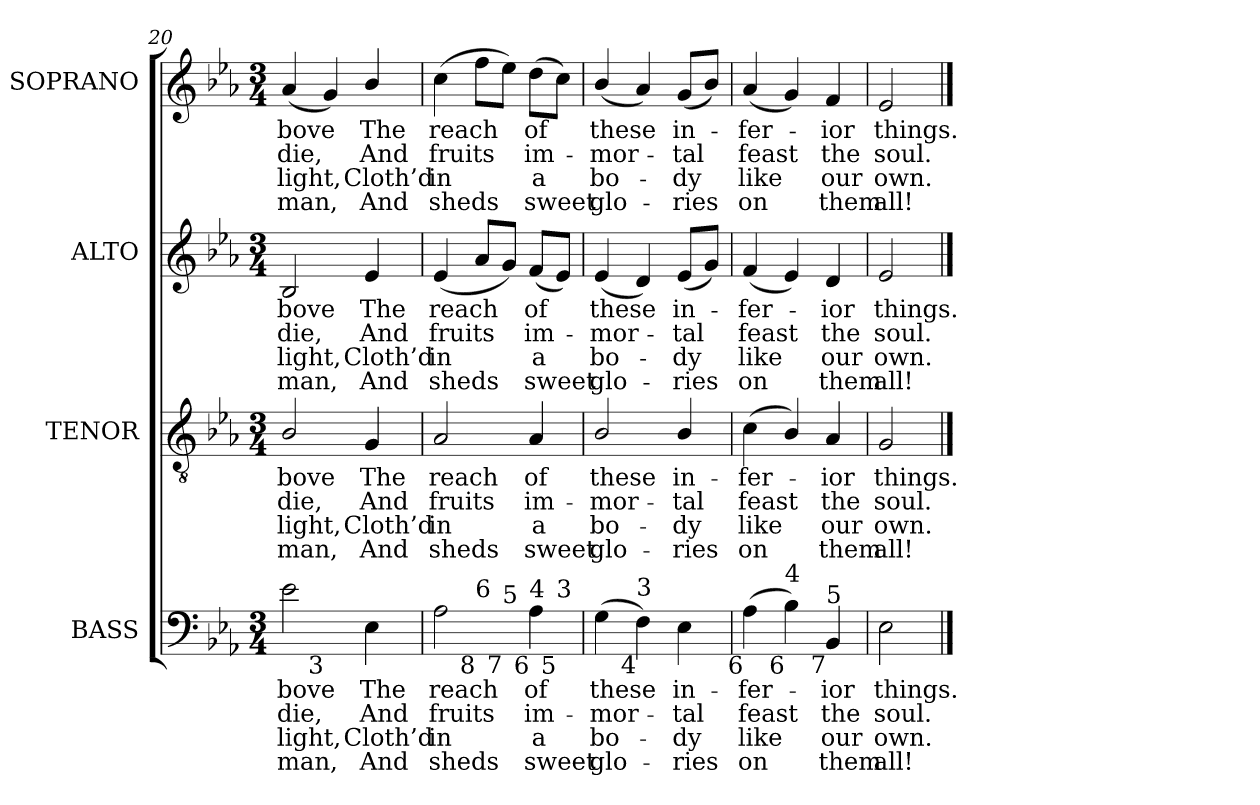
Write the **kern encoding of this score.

**kern	**text	**text	**text	**text	**kern	**text	**text	**text	**text	**kern	**text	**text	**text	**text	**kern	**text	**text	**text	**text
*part4	*part4	*part4	*part4	*part4	*part3	*part3	*part3	*part3	*part3	*part2	*part2	*part2	*part2	*part2	*part1	*part1	*part1	*part1	*part1
*staff4	*staff4	*staff4	*staff4	*staff4	*staff3	*staff3	*staff3	*staff3	*staff3	*staff2	*staff2	*staff2	*staff2	*staff2	*staff1	*staff1	*staff1	*staff1	*staff1
*I"BASS	*	*	*	*	*I"TENOR	*	*	*	*	*I"ALTO	*	*	*	*	*I"SOPRANO	*	*	*	*
*I'B.	*	*	*	*	*I'T.	*	*	*	*	*I'A.	*	*	*	*	*I'S.	*	*	*	*
*clefF4	*	*	*	*	*clefGv2	*	*	*	*	*clefG2	*	*	*	*	*clefG2	*	*	*	*
*	*	*	*	*	*ITrd7c12	*	*	*	*	*	*	*	*	*	*	*	*	*	*
*k[b-e-a-]	*	*	*	*	*k[b-e-a-]	*	*	*	*	*k[b-e-a-]	*	*	*	*	*k[b-e-a-]	*	*	*	*
*E-:	*	*	*	*	*E-:	*	*	*	*	*E-:	*	*	*	*	*E-:	*	*	*	*
*M3/4	*	*	*	*	*M3/4	*	*	*	*	*M3/4	*	*	*	*	*M3/4	*	*	*	*
=20	=20	=20	=20	=20	=20	=20	=20	=20	=20	=20	=20	=20	=20	=20	=20	=20	=20	=20	=20
!	!LO:LY:b:color=#000000	!LO:LY:b:color=#000000	!LO:LY:b:color=#000000	!LO:LY:b:color=#000000	!	!	!	!	!	!	!	!	!	!	!	!	!	!	!
!	!	!	!	!	!	!LO:LY:b:color=#000000	!LO:LY:b:color=#000000	!LO:LY:b:color=#000000	!LO:LY:b:color=#000000	!	!	!	!	!	!	!	!	!	!
!	!	!	!	!	!	!	!	!	!	!	!LO:LY:b:color=#000000	!LO:LY:b:color=#000000	!LO:LY:b:color=#000000	!LO:LY:b:color=#000000	!	!	!	!	!
!LO:TX:b:rj:t=4	!	!	!	!	!	!	!	!	!	!	!	!	!	!	!	!	!	!	!
!	!	!	!	!	!	!	!	!	!	!	!	!	!	!	!	!LO:LY:b:color=#000000	!LO:LY:b:color=#000000	!LO:LY:b:color=#000000	!LO:LY:b:color=#000000
*^	*	*	*	*	*	*	*	*	*	*	*	*	*	*	*	*	*	*	*
2e-i\	4ryy	-bove	die,	light,	man,	2BB-i/	-bove	die,	light,	man,	2B-i/	-bove	die,	light,	man,	(4a-i/	-bove	die,	light,	man,
!	!LO:TX:b:rj:t=3	!	!	!	!	!	!	!	!	!	!	!	!	!	!	!	!	!	!	!
.	2ryy	.	.	.	.	.	.	.	.	.	.	.	.	.	.	4gi/)	.	.	.	.
!	!	!LO:LY:b:color=#000000	!LO:LY:b:color=#000000	!LO:LY:b:color=#000000	!LO:LY:b:color=#000000	!	!	!	!	!	!	!	!	!	!	!	!	!	!	!
!	!	!	!	!	!	!	!LO:LY:b:color=#000000	!LO:LY:b:color=#000000	!LO:LY:b:color=#000000	!LO:LY:b:color=#000000	!	!	!	!	!	!	!	!	!	!
!	!	!	!	!	!	!	!	!	!	!	!	!LO:LY:b:color=#000000	!LO:LY:b:color=#000000	!LO:LY:b:color=#000000	!LO:LY:b:color=#000000	!	!	!	!	!
!	!	!	!	!	!	!	!	!	!	!	!	!	!	!	!	!	!LO:LY:b:color=#000000	!LO:LY:b:color=#000000	!LO:LY:b:color=#000000	!LO:LY:b:color=#000000
4E-i\	.	The	And	Cloth’d	And	4GGi/	The	And	Cloth’d	And	4e-i/	The	And	Cloth’d	And	4b-i/	The	And	Cloth’d	And
*v	*v	*	*	*	*	*	*	*	*	*	*	*	*	*	*	*	*	*	*	*
=21	=21	=21	=21	=21	=21	=21	=21	=21	=21	=21	=21	=21	=21	=21	=21	=21	=21	=21	=21
*^	*	*	*	*	*	*	*	*	*	*	*	*	*	*	*	*	*	*	*
!	!	!LO:LY:b:color=#000000	!LO:LY:b:color=#000000	!LO:LY:b:color=#000000	!LO:LY:b:color=#000000	!	!	!	!	!	!	!	!	!	!	!	!	!	!	!
*v	*v	*	*	*	*	*	*	*	*	*	*	*	*	*	*	*	*	*	*	*
*^	*	*	*	*	*	*	*	*	*	*	*	*	*	*	*	*	*	*	*
!	!	!	!	!	!	!	!LO:LY:b:color=#000000	!LO:LY:b:color=#000000	!LO:LY:b:color=#000000	!LO:LY:b:color=#000000	!	!	!	!	!	!	!	!	!	!
*v	*v	*	*	*	*	*	*	*	*	*	*	*	*	*	*	*	*	*	*	*
*^	*	*	*	*	*	*	*	*	*	*	*	*	*	*	*	*	*	*	*
!	!	!	!	!	!	!	!	!	!	!	!	!LO:LY:b:color=#000000	!LO:LY:b:color=#000000	!LO:LY:b:color=#000000	!LO:LY:b:color=#000000	!	!	!	!	!
*v	*v	*	*	*	*	*	*	*	*	*	*	*	*	*	*	*	*	*	*	*
*^	*	*	*	*	*	*	*	*	*	*	*	*	*	*	*	*	*	*	*
!LO:TX:b:rj:t=5	!	!	!	!	!	!	!	!	!	!	!	!	!	!	!	!	!	!	!	!
!LO:TX:t=3	!	!	!	!	!	!	!	!	!	!	!	!	!	!	!	!	!	!	!	!
!	!	!	!	!	!	!	!	!	!	!	!	!	!	!	!	!	!LO:LY:b:color=#000000	!LO:LY:b:color=#000000	!LO:LY:b:color=#000000	!LO:LY:b:color=#000000
*^	*^	*	*	*	*	*	*	*	*	*	*	*	*	*	*	*	*	*	*	*
2A-i\	4ryy	4.ryy	2ryy	reach	fruits	in	sheds	2AA-i/	reach	fruits	in	sheds	(4e-i/	reach	fruits	in	sheds	(4cci\	reach	fruits	in	sheds
!	!LO:TX:b:rj:t=8	!	!	!	!	!	!	!	!	!	!	!	!	!	!	!	!	!	!	!	!	!
!	!LO:TX:t=6	!	!	!	!	!	!	!	!	!	!	!	!	!	!	!	!	!	!	!	!	!
.	2ryy	.	.	.	.	.	.	.	.	.	.	.	8a-i/L	.	.	.	.	8ffi\L	.	.	.	.
!	!	!LO:TX:b:rj:t=7	!	!	!	!	!	!	!	!	!	!	!	!	!	!	!	!	!	!	!	!
!	!	!LO:TX:t=5	!	!	!	!	!	!	!	!	!	!	!	!	!	!	!	!	!	!	!	!
.	.	4.ryy	.	.	.	.	.	.	.	.	.	.	8gi/J)	.	.	.	.	8ee-i\J)	.	.	.	.
!	!	!	!	!LO:LY:b:color=#000000	!LO:LY:b:color=#000000	!LO:LY:b:color=#000000	!LO:LY:b:color=#000000	!	!	!	!	!	!	!	!	!	!	!	!	!	!	!
!	!	!	!	!	!	!	!	!	!LO:LY:b:color=#000000	!LO:LY:b:color=#000000	!LO:LY:b:color=#000000	!LO:LY:b:color=#000000	!	!	!	!	!	!	!	!	!	!
!	!	!	!	!	!	!	!	!	!	!	!	!	!	!LO:LY:b:color=#000000	!LO:LY:b:color=#000000	!LO:LY:b:color=#000000	!LO:LY:b:color=#000000	!	!	!	!	!
!LO:TX:b:rj:t=6	!	!	!	!	!	!	!	!	!	!	!	!	!	!	!	!	!	!	!	!	!	!
!LO:TX:t=4	!	!	!	!	!	!	!	!	!	!	!	!	!	!	!	!	!	!	!	!	!	!
!	!	!	!	!	!	!	!	!	!	!	!	!	!	!	!	!	!	!	!LO:LY:b:color=#000000	!LO:LY:b:color=#000000	!LO:LY:b:color=#000000	!LO:LY:b:color=#000000
4A-i\	.	.	8ryy	of	im-	a	sweet	4AA-i/	of	im-	a	sweet	(8fi/L	of	im-	a	sweet	(8ddi\L	of	im-	a	sweet
!	!	!	!LO:TX:b:rj:t=5	!	!	!	!	!	!	!	!	!	!	!	!	!	!	!	!	!	!	!
!	!	!	!LO:TX:t=3	!	!	!	!	!	!	!	!	!	!	!	!	!	!	!	!	!	!	!
.	.	.	8ryy	.	.	.	.	.	.	.	.	.	8e-i/J)	.	.	.	.	8cci\J)	.	.	.	.
*v	*v	*v	*v	*	*	*	*	*	*	*	*	*	*	*	*	*	*	*	*	*	*	*
=22	=22	=22	=22	=22	=22	=22	=22	=22	=22	=22	=22	=22	=22	=22	=22	=22	=22	=22	=22
*^	*	*	*	*	*	*	*	*	*	*	*	*	*	*	*	*	*	*	*
*	*^	*	*	*	*	*	*	*	*	*	*	*	*	*	*	*	*	*	*	*
*	*	*^	*	*	*	*	*	*	*	*	*	*	*	*	*	*	*	*	*	*	*
!	!	!	!	!LO:LY:b:color=#000000	!LO:LY:b:color=#000000	!LO:LY:b:color=#000000	!LO:LY:b:color=#000000	!	!	!	!	!	!	!	!	!	!	!	!	!	!	!
*v	*v	*v	*v	*	*	*	*	*	*	*	*	*	*	*	*	*	*	*	*	*	*	*
*^	*	*	*	*	*	*	*	*	*	*	*	*	*	*	*	*	*	*	*
*	*^	*	*	*	*	*	*	*	*	*	*	*	*	*	*	*	*	*	*	*
*	*	*^	*	*	*	*	*	*	*	*	*	*	*	*	*	*	*	*	*	*	*
!	!	!	!	!	!	!	!	!	!LO:LY:b:color=#000000	!LO:LY:b:color=#000000	!LO:LY:b:color=#000000	!LO:LY:b:color=#000000	!	!	!	!	!	!	!	!	!	!
*v	*v	*v	*v	*	*	*	*	*	*	*	*	*	*	*	*	*	*	*	*	*	*	*
*^	*	*	*	*	*	*	*	*	*	*	*	*	*	*	*	*	*	*	*
*	*^	*	*	*	*	*	*	*	*	*	*	*	*	*	*	*	*	*	*	*
*	*	*^	*	*	*	*	*	*	*	*	*	*	*	*	*	*	*	*	*	*	*
!	!	!	!	!	!	!	!	!	!	!	!	!	!	!LO:LY:b:color=#000000	!LO:LY:b:color=#000000	!LO:LY:b:color=#000000	!LO:LY:b:color=#000000	!	!	!	!	!
*v	*v	*v	*v	*	*	*	*	*	*	*	*	*	*	*	*	*	*	*	*	*	*	*
*^	*	*	*	*	*	*	*	*	*	*	*	*	*	*	*	*	*	*	*
*	*^	*	*	*	*	*	*	*	*	*	*	*	*	*	*	*	*	*	*	*
*	*	*^	*	*	*	*	*	*	*	*	*	*	*	*	*	*	*	*	*	*	*
!LO:TX:b:rj:t=6	!	!	!	!	!	!	!	!	!	!	!	!	!	!	!	!	!	!	!	!	!	!
!	!	!	!	!	!	!	!	!	!	!	!	!	!	!	!	!	!	!	!LO:LY:b:color=#000000	!LO:LY:b:color=#000000	!LO:LY:b:color=#000000	!LO:LY:b:color=#000000
*v	*v	*v	*v	*	*	*	*	*	*	*	*	*	*	*	*	*	*	*	*	*	*	*
(4Gi\	these	-mor-	bo-	-glo-	2BB-i/	these	-mor-	bo-	-glo-	(4e-i/	these	-mor-	bo-	-glo-	(4b-i/	these	-mor-	bo-	-glo-
!LO:TX:b:rj:t=4	!	!	!	!	!	!	!	!	!	!	!	!	!	!	!	!	!	!	!
!LO:TX:t=3	!	!	!	!	!	!	!	!	!	!	!	!	!	!	!	!	!	!	!
4Fi\)	.	.	.	.	.	.	.	.	.	4di/)	.	.	.	.	4a-i/)	.	.	.	.
!	!LO:LY:b:color=#000000	!LO:LY:b:color=#000000	!LO:LY:b:color=#000000	!LO:LY:b:color=#000000	!	!	!	!	!	!	!	!	!	!	!	!	!	!	!
!	!	!	!	!	!	!LO:LY:b:color=#000000	!LO:LY:b:color=#000000	!LO:LY:b:color=#000000	!LO:LY:b:color=#000000	!	!	!	!	!	!	!	!	!	!
!	!	!	!	!	!	!	!	!	!	!	!LO:LY:b:color=#000000	!LO:LY:b:color=#000000	!LO:LY:b:color=#000000	!LO:LY:b:color=#000000	!	!	!	!	!
!	!	!	!	!	!	!	!	!	!	!	!	!	!	!	!	!LO:LY:b:color=#000000	!LO:LY:b:color=#000000	!LO:LY:b:color=#000000	!LO:LY:b:color=#000000
4E-i\	in-	-tal	-dy	ries	4BB-i/	in-	-tal	-dy	ries	(8e-i/L	in-	-tal	-dy	ries	(8gi/L	in-	-tal	-dy	ries
.	.	.	.	.	.	.	.	.	.	8gi/J)	.	.	.	.	8b-i/J)	.	.	.	.
=23	=23	=23	=23	=23	=23	=23	=23	=23	=23	=23	=23	=23	=23	=23	=23	=23	=23	=23	=23
!	!LO:LY:b:color=#000000	!LO:LY:b:color=#000000	!LO:LY:b:color=#000000	!LO:LY:b:color=#000000	!	!	!	!	!	!	!	!	!	!	!	!	!	!	!
!	!	!	!	!	!	!LO:LY:b:color=#000000	!LO:LY:b:color=#000000	!LO:LY:b:color=#000000	!LO:LY:b:color=#000000	!	!	!	!	!	!	!	!	!	!
!	!	!	!	!	!	!	!	!	!	!	!LO:LY:b:color=#000000	!LO:LY:b:color=#000000	!LO:LY:b:color=#000000	!LO:LY:b:color=#000000	!	!	!	!	!
!LO:TX:b:rj:t=6	!	!	!	!	!	!	!	!	!	!	!	!	!	!	!	!	!	!	!
!	!	!	!	!	!	!	!	!	!	!	!	!	!	!	!	!LO:LY:b:color=#000000	!LO:LY:b:color=#000000	!LO:LY:b:color=#000000	!LO:LY:b:color=#000000
(4A-i\	-fer-	feast	like	on	(4Ci\	-fer-	feast	like	on	(4fi/	-fer-	feast	like	on	(4a-i/	-fer-	feast	like	on
!LO:TX:b:rj:t=6	!	!	!	!	!	!	!	!	!	!	!	!	!	!	!	!	!	!	!
!LO:TX:t=4	!	!	!	!	!	!	!	!	!	!	!	!	!	!	!	!	!	!	!
4B-i\)	.	.	.	.	4BB-i/)	.	.	.	.	4e-i/)	.	.	.	.	4gi/)	.	.	.	.
!	!LO:LY:b:color=#000000	!LO:LY:b:color=#000000	!LO:LY:b:color=#000000	!LO:LY:b:color=#000000	!	!	!	!	!	!	!	!	!	!	!	!	!	!	!
!	!	!	!	!	!	!LO:LY:b:color=#000000	!LO:LY:b:color=#000000	!LO:LY:b:color=#000000	!LO:LY:b:color=#000000	!	!	!	!	!	!	!	!	!	!
!	!	!	!	!	!	!	!	!	!	!	!LO:LY:b:color=#000000	!LO:LY:b:color=#000000	!LO:LY:b:color=#000000	!LO:LY:b:color=#000000	!	!	!	!	!
!LO:TX:b:rj:t=7	!	!	!	!	!	!	!	!	!	!	!	!	!	!	!	!	!	!	!
!LO:TX:t=5	!	!	!	!	!	!	!	!	!	!	!	!	!	!	!	!	!	!	!
!	!	!	!	!	!	!	!	!	!	!	!	!	!	!	!	!LO:LY:b:color=#000000	!LO:LY:b:color=#000000	!LO:LY:b:color=#000000	!LO:LY:b:color=#000000
4BB-i/	-ior	the	our	them	4AA-i/	-ior	the	our	them	4di/	-ior	the	our	them	4fi/	-ior	the	our	them
=24	=24	=24	=24	=24	=24	=24	=24	=24	=24	=24	=24	=24	=24	=24	=24	=24	=24	=24	=24
!	!LO:LY:b:color=#000000	!LO:LY:b:color=#000000	!LO:LY:b:color=#000000	!LO:LY:b:color=#000000	!	!	!	!	!	!	!	!	!	!	!	!	!	!	!
!	!	!	!	!	!	!LO:LY:b:color=#000000	!LO:LY:b:color=#000000	!LO:LY:b:color=#000000	!LO:LY:b:color=#000000	!	!	!	!	!	!	!	!	!	!
!	!	!	!	!	!	!	!	!	!	!	!LO:LY:b:color=#000000	!LO:LY:b:color=#000000	!LO:LY:b:color=#000000	!LO:LY:b:color=#000000	!	!	!	!	!
!	!	!	!	!	!	!	!	!	!	!	!	!	!	!	!	!LO:LY:b:color=#000000	!LO:LY:b:color=#000000	!LO:LY:b:color=#000000	!LO:LY:b:color=#000000
2E-i\	things.	soul.	own.	all!	2GGi/	things.	soul.	own.	all!	2e-i/	things.	soul.	own.	all!	2e-i/	things.	soul.	own.	all!
==	==	==	==	==	==	==	==	==	==	==	==	==	==	==	==	==	==	==	==
*-	*-	*-	*-	*-	*-	*-	*-	*-	*-	*-	*-	*-	*-	*-	*-	*-	*-	*-	*-
